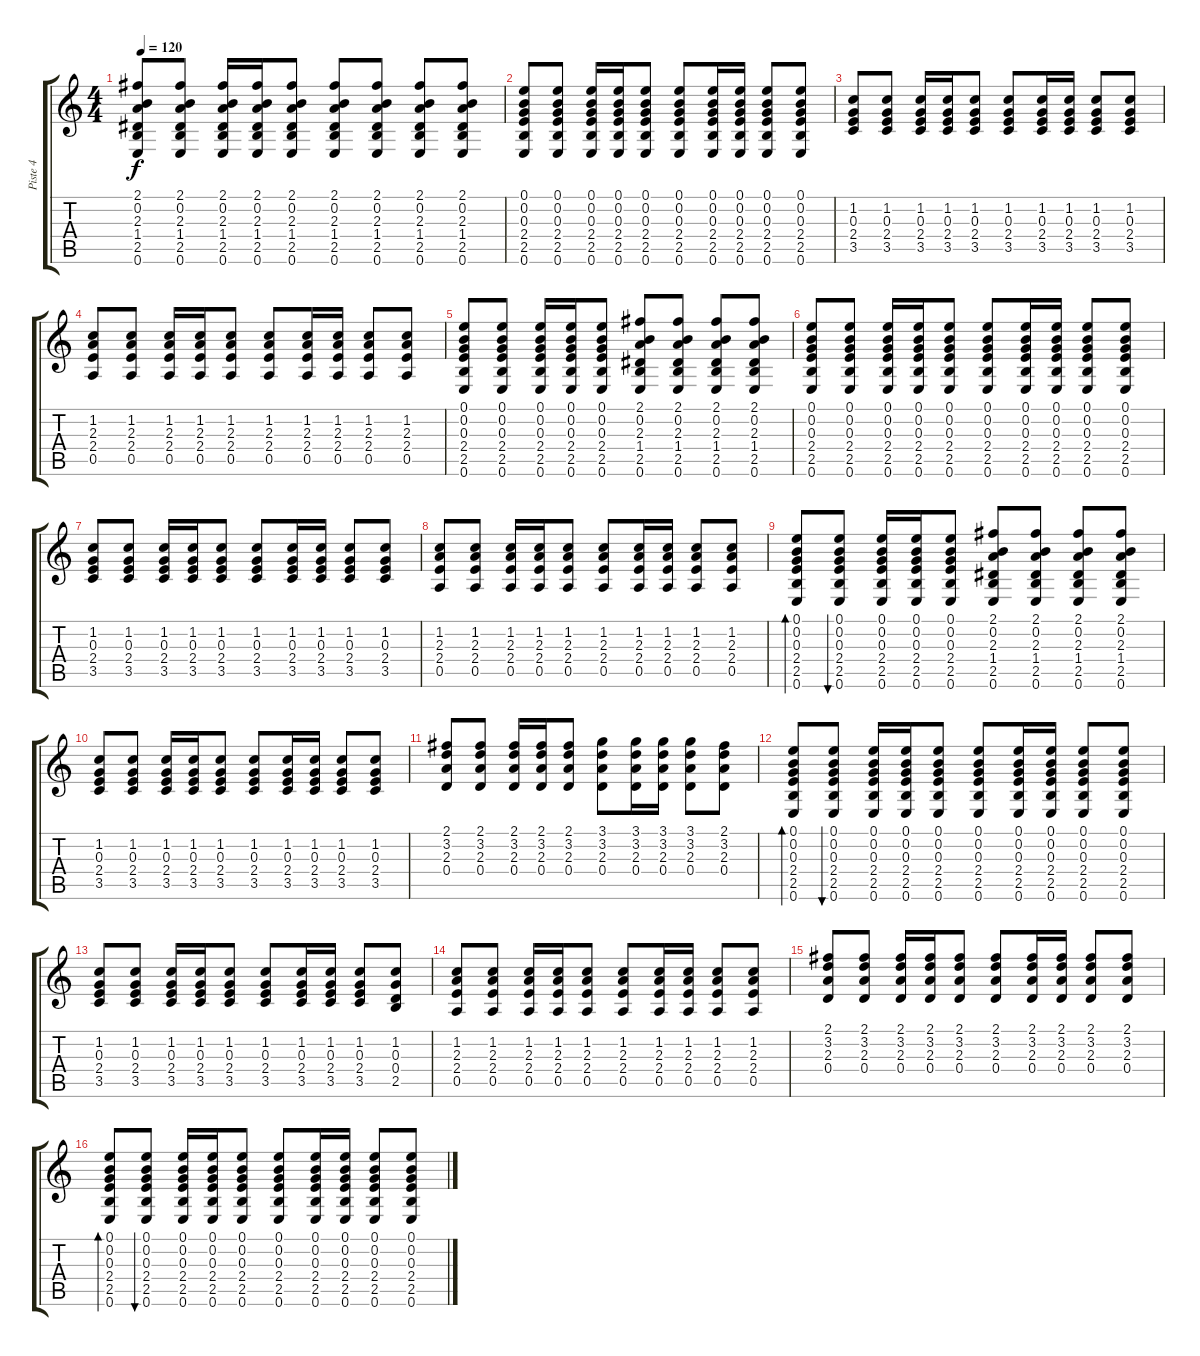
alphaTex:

\track ("Piste 4" "Piste 4") {instrument acousticguitarsteel}
\staff {score tabs}
\tuning (E4 B3 G3 D3 A2 E2) {hide}
\ts (4 4)
\tempo 120
\clef g2
\ks c
(2.1 0.2 2.3 1.4 2.5 0.6).8{dy f} (2.1 0.2 2.3 1.4 2.5 0.6).8 (2.1 0.2 2.3 1.4 2.5 0.6).16 (2.1 0.2 2.3 1.4 2.5 0.6).16 (2.1 0.2 2.3 1.4 2.5 0.6).8 (2.1 0.2 2.3 1.4 2.5 0.6).8 (2.1 0.2 2.3 1.4 2.5 0.6).8 (2.1 0.2 2.3 1.4 2.5 0.6).8 (2.1 0.2 2.3 1.4 2.5 0.6).8 |
(0.1 0.2 0.3 2.4 2.5 0.6).8 (0.1 0.2 0.3 2.4 2.5 0.6).8 (0.1 0.2 0.3 2.4 2.5 0.6).16 (0.1 0.2 0.3 2.4 2.5 0.6).16 (0.1 0.2 0.3 2.4 2.5 0.6).8 (0.1 0.2 0.3 2.4 2.5 0.6).8 (0.1 0.2 0.3 2.4 2.5 0.6).16 (0.1 0.2 0.3 2.4 2.5 0.6).16 (0.1 0.2 0.3 2.4 2.5 0.6).8 (0.1 0.2 0.3 2.4 2.5 0.6).8 |
(1.2 0.3 2.4 3.5).8 (1.2 0.3 2.4 3.5).8 (1.2 0.3 2.4 3.5).16 (1.2 0.3 2.4 3.5).16 (1.2 0.3 2.4 3.5).8 (1.2 0.3 2.4 3.5).8 (1.2 0.3 2.4 3.5).16 (1.2 0.3 2.4 3.5).16 (1.2 0.3 2.4 3.5).8 (1.2 0.3 2.4 3.5).8 |
(1.2 2.3 2.4 0.5).8 (1.2 2.3 2.4 0.5).8 (1.2 2.3 2.4 0.5).16 (1.2 2.3 2.4 0.5).16 (1.2 2.3 2.4 0.5).8 (1.2 2.3 2.4 0.5).8 (1.2 2.3 2.4 0.5).16 (1.2 2.3 2.4 0.5).16 (1.2 2.3 2.4 0.5).8 (1.2 2.3 2.4 0.5).8 |
(0.1 0.2 0.3 2.4 2.5 0.6).8 (0.1 0.2 0.3 2.4 2.5 0.6).8 (0.1 0.2 0.3 2.4 2.5 0.6).16 (0.1 0.2 0.3 2.4 2.5 0.6).16 (0.1 0.2 0.3 2.4 2.5 0.6).8 (2.1 0.2 2.3 1.4 2.5 0.6).8 (2.1 0.2 2.3 1.4 2.5 0.6).8 (2.1 0.2 2.3 1.4 2.5 0.6).8 (2.1 0.2 2.3 1.4 2.5 0.6).8 |
(0.1 0.2 0.3 2.4 2.5 0.6).8 (0.1 0.2 0.3 2.4 2.5 0.6).8 (0.1 0.2 0.3 2.4 2.5 0.6).16 (0.1 0.2 0.3 2.4 2.5 0.6).16 (0.1 0.2 0.3 2.4 2.5 0.6).8 (0.1 0.2 0.3 2.4 2.5 0.6).8 (0.1 0.2 0.3 2.4 2.5 0.6).16 (0.1 0.2 0.3 2.4 2.5 0.6).16 (0.1 0.2 0.3 2.4 2.5 0.6).8 (0.1 0.2 0.3 2.4 2.5 0.6).8 |
(1.2 0.3 2.4 3.5).8 (1.2 0.3 2.4 3.5).8 (1.2 0.3 2.4 3.5).16 (1.2 0.3 2.4 3.5).16 (1.2 0.3 2.4 3.5).8 (1.2 0.3 2.4 3.5).8 (1.2 0.3 2.4 3.5).16 (1.2 0.3 2.4 3.5).16 (1.2 0.3 2.4 3.5).8 (1.2 0.3 2.4 3.5).8 |
(1.2 2.3 2.4 0.5).8 (1.2 2.3 2.4 0.5).8 (1.2 2.3 2.4 0.5).16 (1.2 2.3 2.4 0.5).16 (1.2 2.3 2.4 0.5).8 (1.2 2.3 2.4 0.5).8 (1.2 2.3 2.4 0.5).16 (1.2 2.3 2.4 0.5).16 (1.2 2.3 2.4 0.5).8 (1.2 2.3 2.4 0.5).8 |
(0.1 0.2 0.3 2.4 2.5 0.6).8{bd 120} (0.1 0.2 0.3 2.4 2.5 0.6).8{bu 120} (0.1 0.2 0.3 2.4 2.5 0.6).16 (0.1 0.2 0.3 2.4 2.5 0.6).16 (0.1 0.2 0.3 2.4 2.5 0.6).8 (2.1 0.2 2.3 1.4 2.5 0.6).8 (2.1 0.2 2.3 1.4 2.5 0.6).8 (2.1 0.2 2.3 1.4 2.5 0.6).8 (2.1 0.2 2.3 1.4 2.5 0.6).8 |
(1.2 0.3 2.4 3.5).8 (1.2 0.3 2.4 3.5).8 (1.2 0.3 2.4 3.5).16 (1.2 0.3 2.4 3.5).16 (1.2 0.3 2.4 3.5).8 (1.2 0.3 2.4 3.5).8 (1.2 0.3 2.4 3.5).16 (1.2 0.3 2.4 3.5).16 (1.2 0.3 2.4 3.5).8 (1.2 0.3 2.4 3.5).8 |
(2.1 3.2 2.3 0.4).8 (2.1 3.2 2.3 0.4).8 (2.1 3.2 2.3 0.4).16 (2.1 3.2 2.3 0.4).16 (2.1 3.2 2.3 0.4).8 (3.1 3.2 2.3 0.4).8 (3.1 3.2 2.3 0.4).16 (3.1 3.2 2.3 0.4).16 (3.1 3.2 2.3 0.4).8 (2.1 3.2 2.3 0.4).8 |
(0.1 0.2 0.3 2.4 2.5 0.6).8{bd 120} (0.1 0.2 0.3 2.4 2.5 0.6).8{bu 120} (0.1 0.2 0.3 2.4 2.5 0.6).16 (0.1 0.2 0.3 2.4 2.5 0.6).16 (0.1 0.2 0.3 2.4 2.5 0.6).8 (0.1 0.2 0.3 2.4 2.5 0.6).8 (0.1 0.2 0.3 2.4 2.5 0.6).16 (0.1 0.2 0.3 2.4 2.5 0.6).16 (0.1 0.2 0.3 2.4 2.5 0.6).8 (0.1 0.2 0.3 2.4 2.5 0.6).8 |
(1.2 0.3 2.4 3.5).8 (1.2 0.3 2.4 3.5).8 (1.2 0.3 2.4 3.5).16 (1.2 0.3 2.4 3.5).16 (1.2 0.3 2.4 3.5).8 (1.2 0.3 2.4 3.5).8 (1.2 0.3 2.4 3.5).16 (1.2 0.3 2.4 3.5).16 (1.2 0.3 2.4 3.5).8 (1.2 0.3 0.4 2.5).8 |
(1.2 2.3 2.4 0.5).8 (1.2 2.3 2.4 0.5).8 (1.2 2.3 2.4 0.5).16 (1.2 2.3 2.4 0.5).16 (1.2 2.3 2.4 0.5).8 (1.2 2.3 2.4 0.5).8 (1.2 2.3 2.4 0.5).16 (1.2 2.3 2.4 0.5).16 (1.2 2.3 2.4 0.5).8 (1.2 2.3 2.4 0.5).8 |
(2.1 3.2 2.3 0.4).8 (2.1 3.2 2.3 0.4).8 (2.1 3.2 2.3 0.4).16 (2.1 3.2 2.3 0.4).16 (2.1 3.2 2.3 0.4).8 (2.1 3.2 2.3 0.4).8 (2.1 3.2 2.3 0.4).16 (2.1 3.2 2.3 0.4).16 (2.1 3.2 2.3 0.4).8 (2.1 3.2 2.3 0.4).8 |
(0.1 0.2 0.3 2.4 2.5 0.6).8{bd 120} (0.1 0.2 0.3 2.4 2.5 0.6).8{bu 120} (0.1 0.2 0.3 2.4 2.5 0.6).16 (0.1 0.2 0.3 2.4 2.5 0.6).16 (0.1 0.2 0.3 2.4 2.5 0.6).8 (0.1 0.2 0.3 2.4 2.5 0.6).8 (0.1 0.2 0.3 2.4 2.5 0.6).16 (0.1 0.2 0.3 2.4 2.5 0.6).16 (0.1 0.2 0.3 2.4 2.5 0.6).8 (0.1 0.2 0.3 2.4 2.5 0.6).8
